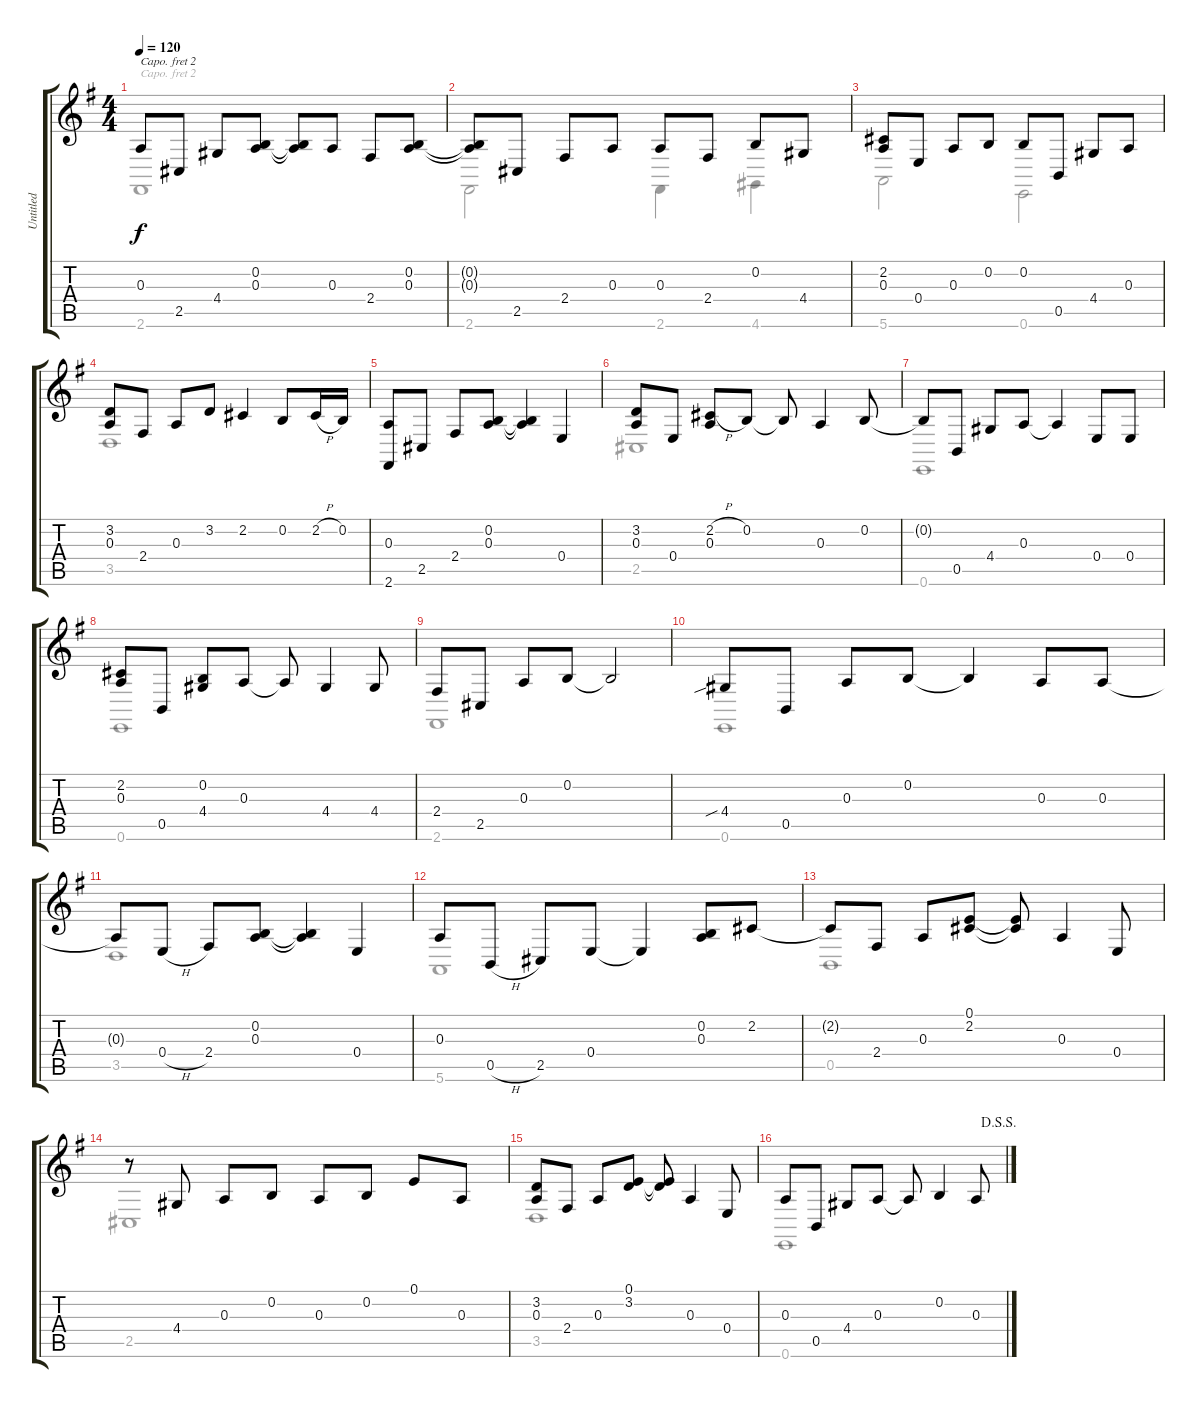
\track ("Untitled" "Untitled") {instrument acousticgrandpiano}
\staff {score tabs}
\capo 2
\tuning (D4 A3 G3 D3 A2 D2) {hide}
\voice
\ts (4 4)
\tempo 120
\clef g2
\ks g
0.3{t}.8{dy f} 2.5.8 4.4.8 (0.2 0.3).8 (0.2{t} 0.3{t}).8 0.3.8 2.4.8 (0.2 0.3).8 |
(0.2{t} 0.3{t}).8 2.5.8 2.4.8 0.3.8 0.3.8 2.4.8 0.2.8 4.4.8 |
(2.2 0.3).8 0.4.8 0.3.8 0.2.8 0.2.8 0.5.8 4.4.8 0.3.8 |
(3.2 0.3).8 2.4.8 0.3.8 3.2.8 2.2.4 0.2.8 2.2{h}.16 0.2.16 |
(0.3 2.6).8 2.5.8 2.4.8 (0.2 0.3).8 (0.2{t} 0.3{t}).4 0.4.4 |
(3.2 0.3).8 0.4.8 (2.2{h} 0.3).8 0.2.8 0.2{t}.8 0.3.4 0.2.8 |
0.2{t}.8 0.5.8 4.4.8 0.3.8 0.3{t}.4 0.4.8 0.4.8 |
(2.2 0.3).8 0.5.8 (0.2 4.4).8 0.3.8 0.3{t}.8 4.4.4 4.4.8 |
2.4.8 2.5.8 0.3.8 0.2.8 0.2{t}.2 |
4.4{sib}.8 0.5.8 0.3.8 0.2.8 0.2{t}.4 0.3.8 0.3.8 |
0.3{t}.8 0.4{h}.8 2.4.8 (0.2 0.3).8 (0.2{t} 0.3{t}).4 0.4.4 |
0.3.8 0.5{h}.8 2.5.8 0.4.8 0.4{t}.4 (0.2 0.3).8 2.2.8 |
2.2{t}.8 2.4.8 0.3.8 (0.1 2.2).8 (0.1{t} 2.2{t}).8 0.3.4 0.4.8 |
r.8 4.4.8 0.3.8 0.2.8 0.3.8 0.2.8 0.1.8 0.3.8 |
(3.2 0.3).8 2.4.8 0.3.8 (0.1 3.2).8 (0.1{t} 3.2{t}).8 0.3.4 0.4.8 |
\jump dalsegnosegno
0.3.8 0.5.8 4.4.8 0.3.8 0.3{t}.8 0.2.4 0.3.8
\voice
\clef g2
\ottava regular
\simile none
\ks g
2.6.1{dy f} |
2.6.2 2.6.4 4.6.4 |
5.6.2 0.6.2 |
3.5.1 |
|
2.5.1 |
0.6.1 |
0.6.1 |
2.6.1 |
0.6.1 |
3.5.1 |
5.6.1 |
0.5.1 |
2.5.1 |
3.5.1 |
0.6.1
